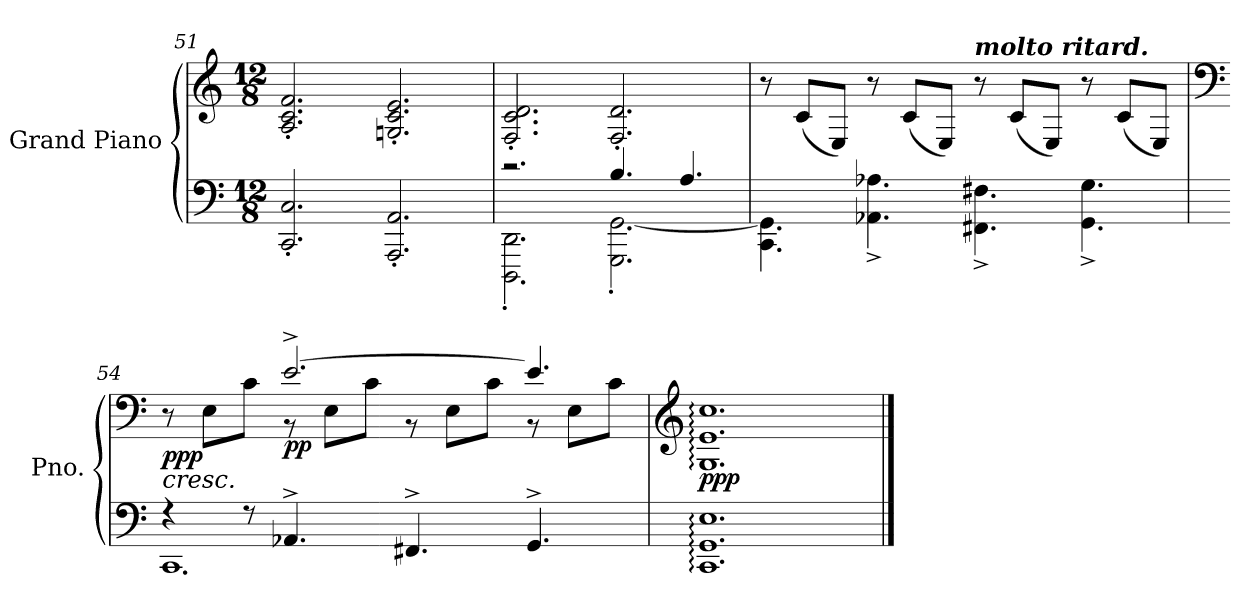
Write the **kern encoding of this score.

**kern	**kern	**dynam
*part1	*part1	*part1
*staff2	*staff1	*staff1/2
*I"Grand Piano	*	*
*I'Pno.	*	*
*clefF4	*clefG2	*
*k[]	*k[]	*
*M12/8	*M12/8	*
=51	=51	=51
*^	*	*
1.ryy	2.CC/' 2.C/'	2.A/' 2.c/' 2.f/'	.
.	2.AAA/' 2.AA/'	2.Gn/' 2.c/' 2.e/'	.
!!LO:LB:g=z
=52	=52	=52	=52
2.r	2.DDD\' 2.DD\'	2.F/' 2.c/' 2.d/'	.
4.B/	2.GGG\' [2.GG\'	2.F/' 2.d/'	.
4.A/	.	.	.
=53	=53	=53	=53
1.ryy	4.CC\ 4.GG\]	8r	.
.	.	(<8c/L	.
.	.	8E/J)	.
.	4.AA-X\^ 4.A-X\^	8r	.
.	.	(<8c/L	.
.	.	8E/J)	.
!	!	!LO:TX:a:Bi:t=molto ritard.	!
.	4.FF#X\^ 4.F#X\^	8r	.
.	.	(<8c/L	.
.	.	8E/J)	.
*	*	*MM120	*
.	4.GG\^ 4.G\^	8r	.
.	.	(<8c/L	.
.	.	8E/J)	.
=54	=54	=54	=54
*	*	*clefF4	*
*	*	*MM105	*
!	!	!	!LO:HP:b
*	*	*^	*
!	!	!	!	!LO:DY:n=1:b
4r	1.CC	4.ryy	8r	< ppp
.	.	.	8E\L	.
8r	.	.	8c\J	.
*	*	*MM90	*	*
!	!	!	!	!LO:DY:n=2:b
4.AA-X^/	.	[2.e^/	8r	pp
.	.	.	8E\L	.
.	.	.	8c\J	.
*	*	*MM75	*	*
4.FF#X^/	.	.	8r	.
.	.	.	8E\L	.
.	.	.	8c\J	.
*	*	*MM60	*	*
4.GG^/	.	4.e/]	8r	.
.	.	.	8E\L	.
.	.	.	8c\J	.
*v	*v	*	*	*
*	*v	*v	*
.	.	[
=55	=55	=55
*	*clefG2	*
*	*MM45	*
!	!	!LO:DY:b
1.CC: 1.GG: 1.E:	1.G: 1.e: 1.cc:	ppp
==	==	==
*-	*-	*-
